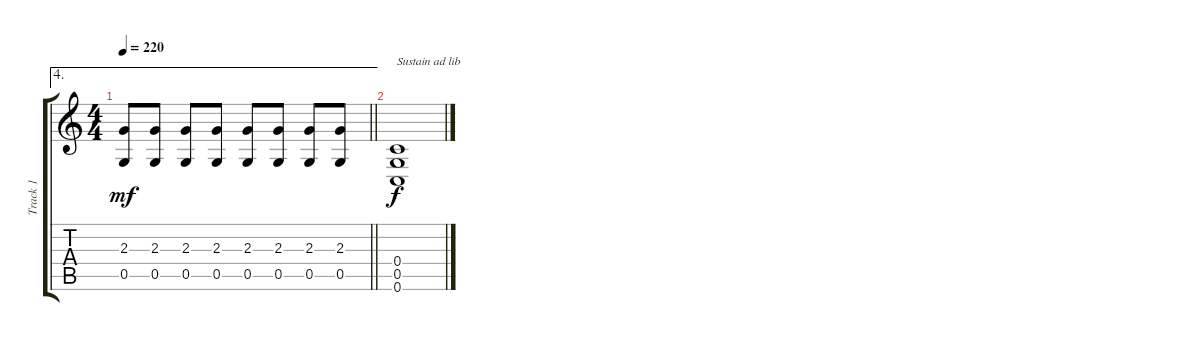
\track ("Track 1" "Track 1") {instrument distortionguitar}
\staff {score tabs}
\tuning (D4 A3 F3 C3 G2 C2) {hide}
\ae 4
\ts (4 4)
\tempo 220
\clef g2
\barLineRight lightlight
\ks c
(2.3 0.5).8{dy mf} (2.3 0.5).8 (2.3 0.5).8 (2.3 0.5).8 (2.3 0.5).8 (2.3 0.5).8 (2.3 0.5).8 (2.3 0.5).8 |
(0.4 0.5 0.6).1{txt "Sustain ad lib" dy f}
